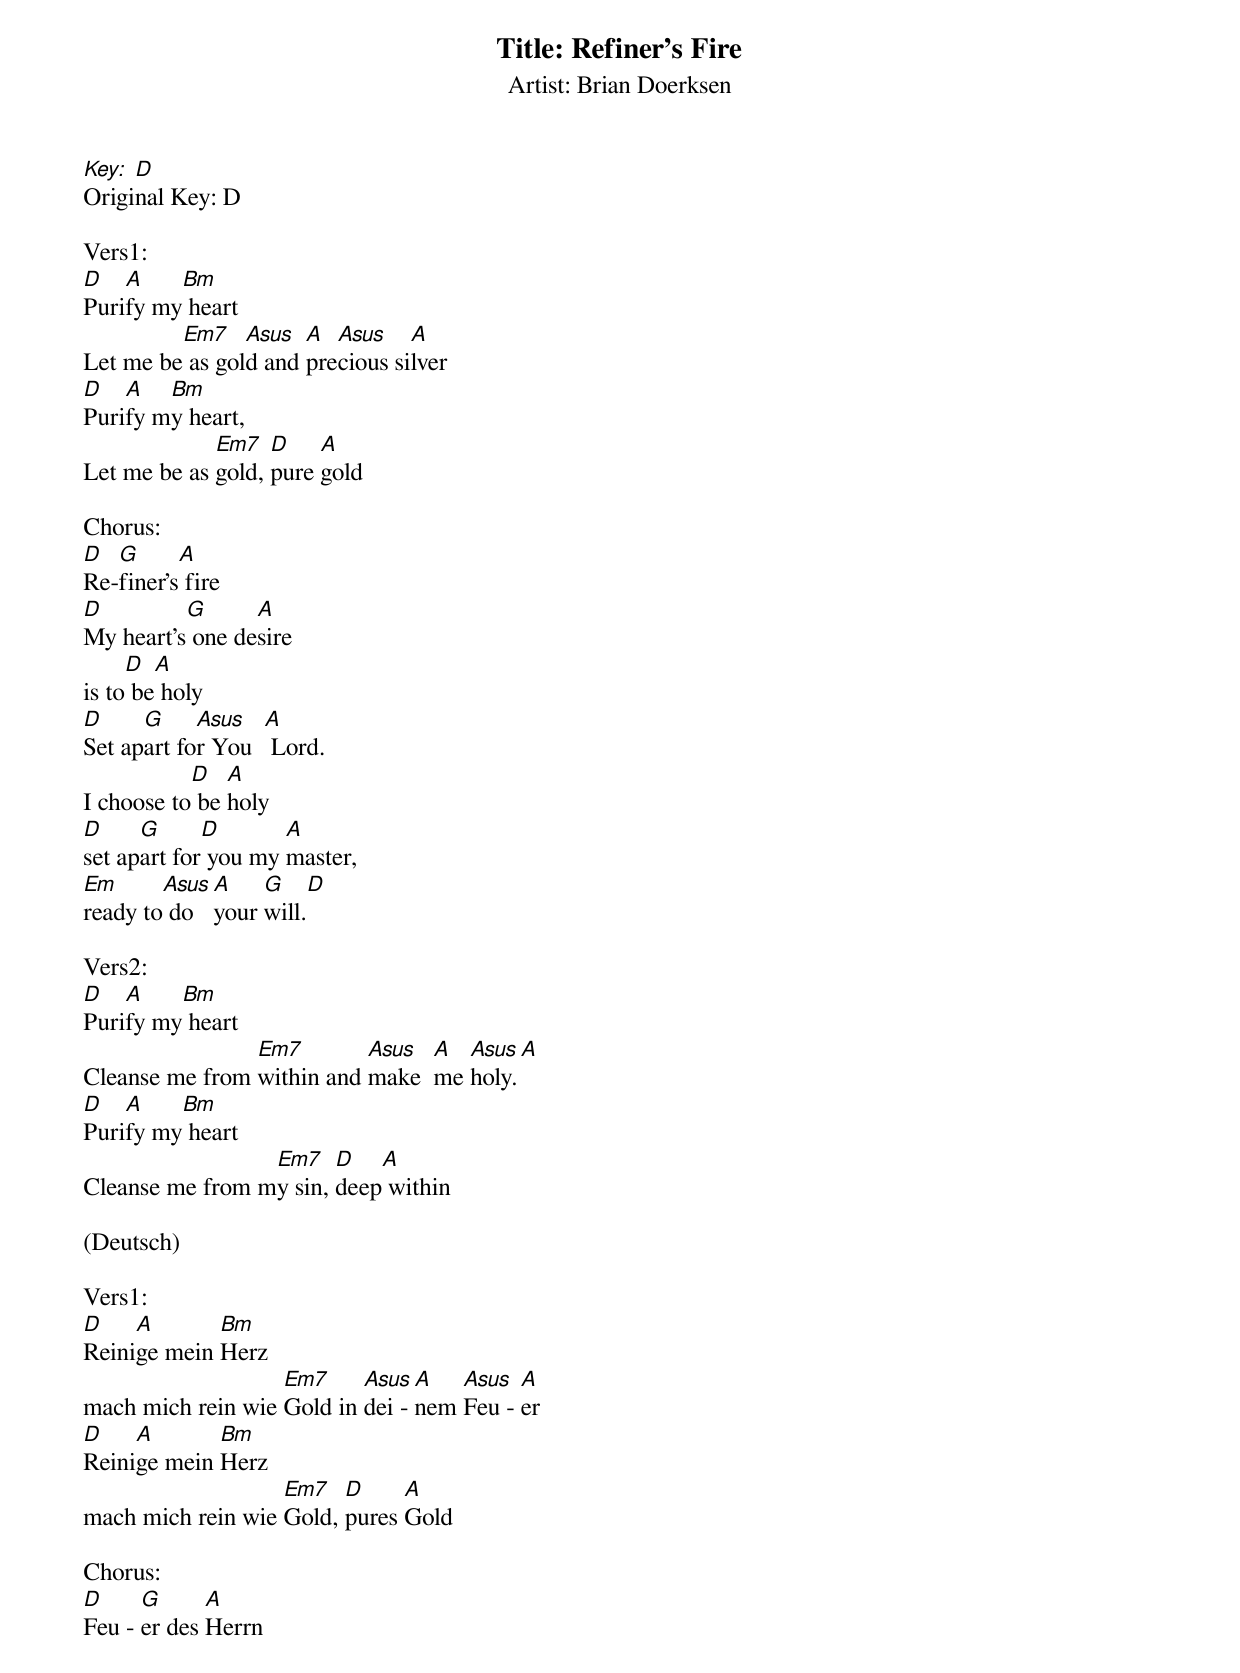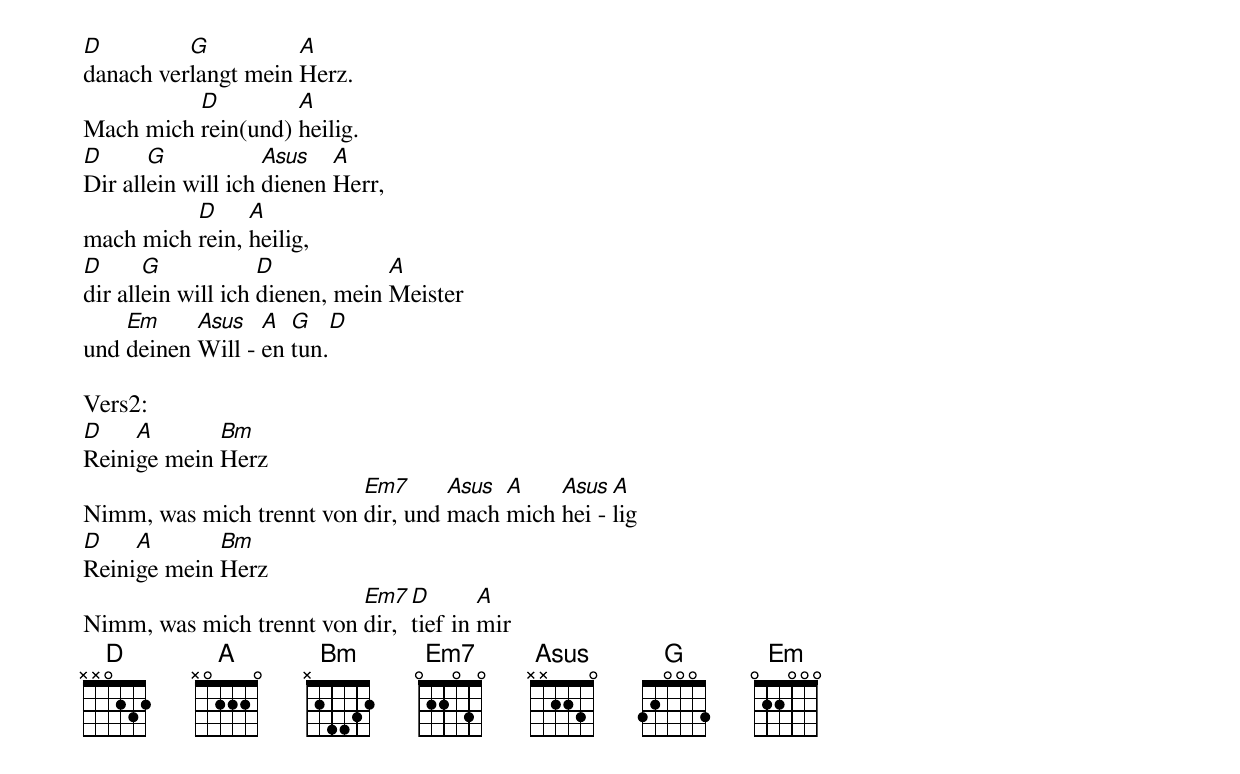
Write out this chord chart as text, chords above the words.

Title: Refiner's Fire
Artist: Brian Doerksen
Key: D
Original Key: D

Vers1:
D   A    Bm
Purify my heart
         Em7    Asus  A  Asus    A
Let me be as gold and precious silver
D   A   Bm
Purify my heart,
             Em7   D    A
Let me be as gold, pure gold

Chorus:
D  G      A
Re-finer's fire
D         G      A
My heart's one desire
     D  A
is to be holy
D     G     Asus   A
Set apart for You   Lord.
           D   A
I choose to be holy
D     G      D       A
set apart for you my master,
Em      Asus  A    G       D
ready to do   your will.

Vers2:
D   A    Bm
Purify my heart
                Em7        Asus  A  Asus A
Cleanse me from within and make  me holy.
D   A    Bm
Purify my heart
                 Em7    D   A
Cleanse me from my sin, deep within

(Deutsch)

Vers1:
D    A       Bm
Reinige mein Herz
                   Em7     Asus  A   Asus  A
mach mich rein wie Gold in dei - nem Feu - er
D    A       Bm
Reinige mein Herz
                   Em7   D     A
mach mich rein wie Gold, pures Gold

Chorus:
D     G      A
Feu - er des Herrn
D         G          A
danach verlangt mein Herz.
          D         A
Mach mich rein(und) heilig.
D      G            Asus   A
Dir allein will ich dienen Herr,
          D     A
mach mich rein, heilig,
D      G            D            A
dir allein will ich dienen, mein Meister
    Em     Asus   A  G       D
und deinen Will - en tun.

Vers2:
D    A       Bm
Reinige mein Herz
                          Em7      Asus A    Asus  A
Nimm, was mich trennt von dir, und mach mich hei - lig
D    A       Bm
Reinige mein Herz
                          Em7  D       A
Nimm, was mich trennt von dir, tief in mir
